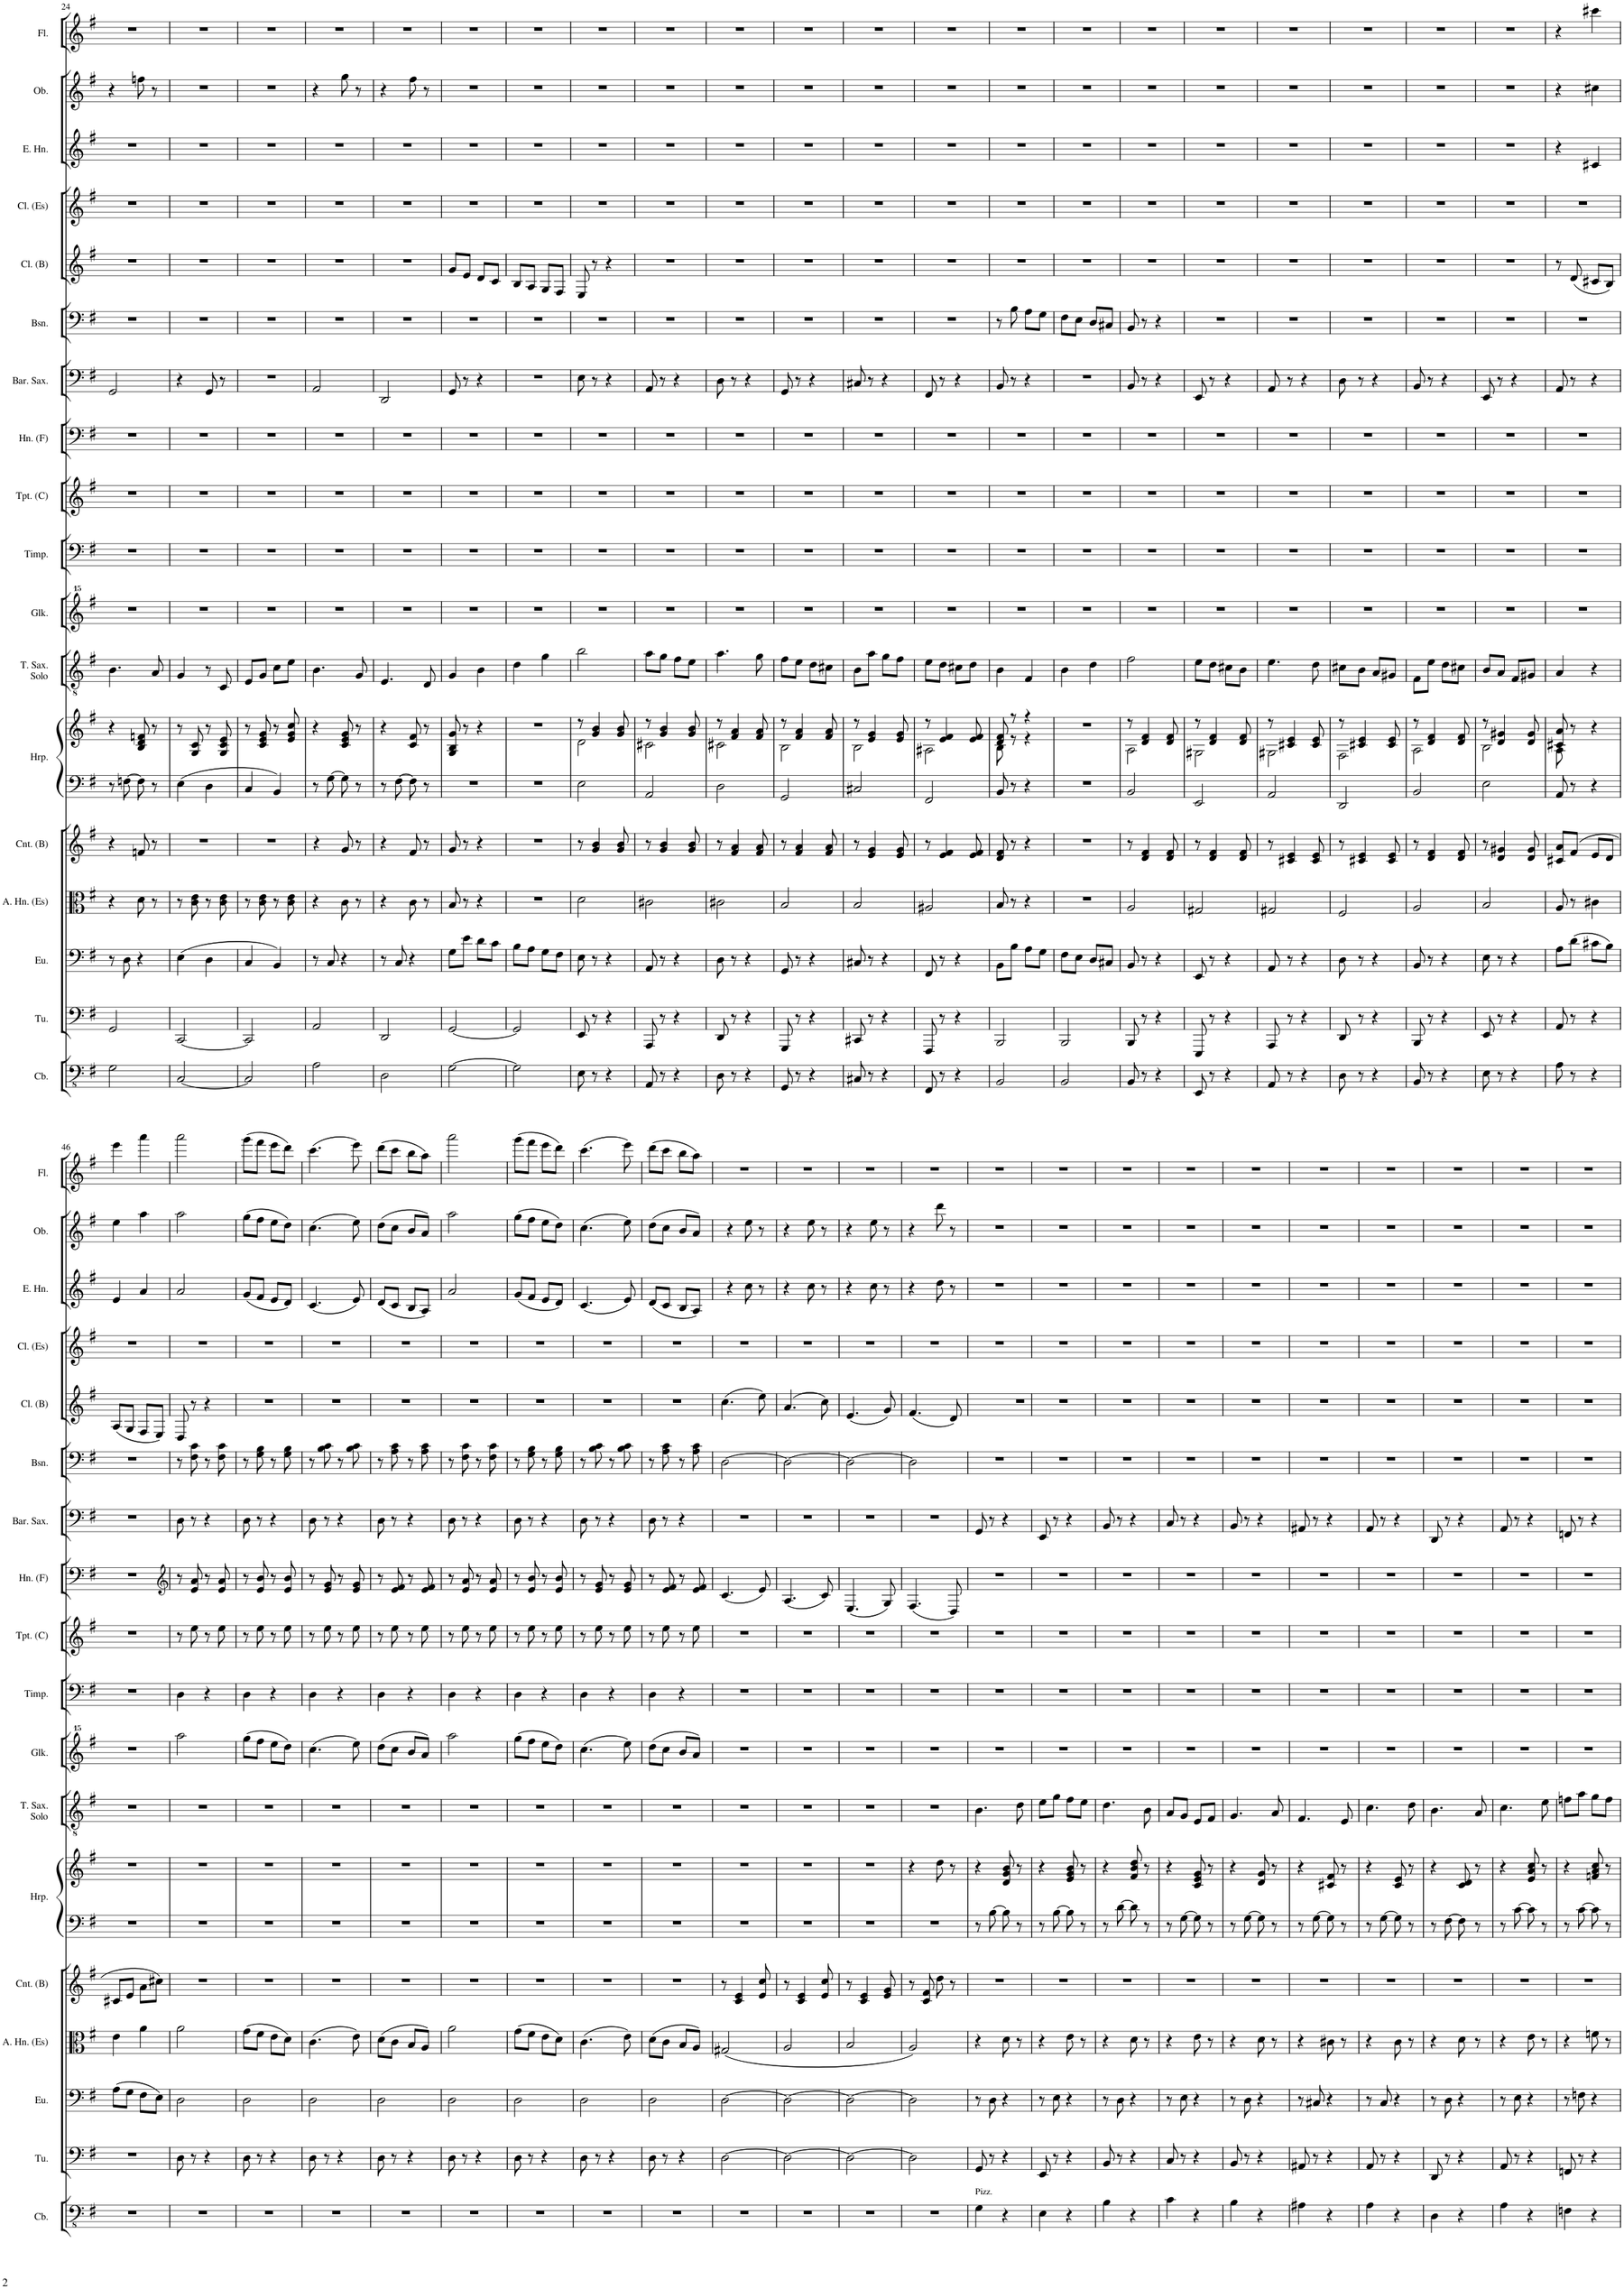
**kern	**kern	**kern	**kern	**kern	**kern	**kern	**kern	**kern	**kern	**kern	**kern	**kern	**kern	**kern	**kern	**kern	**kern	**kern
*part18	*part17	*part16	*part15	*part14	*part13	*part13	*part12	*part11	*part10	*part9	*part8	*part7	*part6	*part5	*part4	*part3	*part2	*part1
*staff19	*staff18	*staff17	*staff16	*staff15	*staff14	*staff13	*staff12	*staff11	*staff10	*staff9	*staff8	*staff7	*staff6	*staff5	*staff4	*staff3	*staff2	*staff1
*I"Double Bass	*I"Tuba	*I"Euphonium	*I"Alto Horn (Es)	*I"Cornet (B)	*I"Harp	*	*I"Tenor Saxophone           Solo	*I"Glockenspiel	*I"Timpani	*I"Trumpet (C)	*I"Horn (F)	*I"Baritone Saxophone	*I"Bassoon	*I"Clarinet (B)	*I"Clarinet (Es)	*I"English Horn	*I"Oboe	*I"Flute
*	*I'Tu.	*I'Eu.	*I'A. Hn. (Es)	*I'Cnt. (B)	*I'Hrp.	*	*I'T. Sax.   Solo	*I'Glk.	*I'Timp.	*I'Tpt. (C)	*I'Hn. (F)	*I'Bar. Sax.	*I'Bsn.	*I'Cl. (B)	*I'Cl. (Es)	*I'E. Hn.	*I'Ob.	*I'Fl.
!!LO:PB:g=z
*clefFv4	*clefF4	*clefF4	*clefC3	*clefG2	*clefF4	*clefG2	*clefGv2	*clefG^^2	*clefF4	*clefG2	*clefF4	*clefF4	*clefF4	*clefG2	*clefG2	*clefG2	*clefG2	*clefG2
*Trd7c12	*	*	*Trd5c9	*Trd1c2	*	*	*Trd5c9	*	*	*	*Trd4c7	*	*	*Trd1c2	*Trd-2c-3	*Trd4c7	*	*
*k[f#]	*k[f#]	*k[f#]	*k[f#]	*k[f#]	*k[f#]	*k[f#]	*k[f#]	*k[f#]	*k[f#]	*k[f#]	*k[f#]	*k[f#]	*k[f#]	*k[f#]	*k[f#]	*k[f#]	*k[f#]	*k[f#]
*M2/4	*M2/4	*M2/4	*M2/4	*M2/4	*M2/4	*M2/4	*M2/4	*M2/4	*M2/4	*M2/4	*M2/4	*M2/4	*M2/4	*M2/4	*M2/4	*M2/4	*M2/4	*M2/4
=24	=24	=24	=24	=24	=24	=24	=24	=24	=24	=24	=24	=24	=24	=24	=24	=24	=24	=24
2GG\	2GG/	8r	4r	4r	8r	4r	4.B\	2r	2r	2r	2r	2GG/	2r	2r	2r	2r	4r	2r
.	.	8D\	.	.	[8Fn\	.	.	.	.	.	.	.	.	.	.	.	.	.
.	.	4r	8d\	8fn/	8F\]	8B/ 8d/ 8fn/	.	.	.	.	.	.	.	.	.	.	8ffn\	.
.	.	.	8r	8r	8r	8r	8A/	.	.	.	.	.	.	.	.	.	8r	.
=25	=25	=25	=25	=25	=25	=25	=25	=25	=25	=25	=25	=25	=25	=25	=25	=25	=25	=25
[2CC/	[2CC/	(4E\	8r	2r	4E\	8r	4G/	2r	2r	2r	2r	4r	2r	2r	2r	2r	2r	2r
.	.	.	8c\ 8e\	.	.	8G/ 8c/	.	.	.	.	.	.	.	.	.	.	.	.
.	.	4D\	8r	.	4D\	8r	8r	.	.	.	.	8GG/	.	.	.	.	.	.
.	.	.	8c\ 8e\	.	.	8G/ 8c/ 8e/	8C/	.	.	.	.	8r	.	.	.	.	.	.
=26	=26	=26	=26	=26	=26	=26	=26	=26	=26	=26	=26	=26	=26	=26	=26	=26	=26	=26
2CC/]	2CC/]	4C/	8r	2r	4C/	8r	8E/L	2r	2r	2r	2r	2r	2r	2r	2r	2r	2r	2r
.	.	.	8c\ 8e\	.	.	8c/ 8e/ 8g/	8G/J	.	.	.	.	.	.	.	.	.	.	.
.	.	4BB/)	8r	.	4BB/	8r	8c\L	.	.	.	.	.	.	.	.	.	.	.
.	.	.	8c\ 8e\	.	.	8e/ 8g/ 8cc/	8e\J	.	.	.	.	.	.	.	.	.	.	.
=27	=27	=27	=27	=27	=27	=27	=27	=27	=27	=27	=27	=27	=27	=27	=27	=27	=27	=27
2AA\	2AA/	8r	4r	4r	8r	4r	4.B\	2r	2r	2r	2r	2AA/	2r	2r	2r	2r	4r	2r
.	.	8C/	.	.	[8G\	.	.	.	.	.	.	.	.	.	.	.	.	.
.	.	4r	8c\	8g/	8G\]	8c/ 8e/ 8g/	.	.	.	.	.	.	.	.	.	.	8gg\	.
.	.	.	8r	8r	8r	8r	8G/	.	.	.	.	.	.	.	.	.	8r	.
=28	=28	=28	=28	=28	=28	=28	=28	=28	=28	=28	=28	=28	=28	=28	=28	=28	=28	=28
2DD\	2DD/	8r	4r	4r	8r	4r	4.E/	2r	2r	2r	2r	2DD/	2r	2r	2r	2r	4r	2r
.	.	8C/	.	.	[8F#\	.	.	.	.	.	.	.	.	.	.	.	.	.
.	.	4r	8c\	8f#/	8F#\]	8c/ 8f#/	.	.	.	.	.	.	.	.	.	.	8ff#\	.
.	.	.	8r	8r	8r	8r	8D/	.	.	.	.	.	.	.	.	.	8r	.
=29	=29	=29	=29	=29	=29	=29	=29	=29	=29	=29	=29	=29	=29	=29	=29	=29	=29	=29
[2GG\	[2GG/	8G\L	8B/	8g/	2r	8G/ 8B/ 8g/	4G/	2r	2r	2r	2r	8GG/	2r	8g/L	2r	2r	2r	2r
.	.	8e\J	8r	8r	.	8r	.	.	.	.	.	8r	.	8e/J	.	.	.	.
.	.	8d\L	4r	4r	.	4r	4B\	.	.	.	.	4r	.	8d/L	.	.	.	.
.	.	8c\J	.	.	.	.	.	.	.	.	.	.	.	8c/J	.	.	.	.
=30	=30	=30	=30	=30	=30	=30	=30	=30	=30	=30	=30	=30	=30	=30	=30	=30	=30	=30
2GG\]	2GG/]	8B\L	2r	2r	2r	2r	4d\	2r	2r	2r	2r	2r	2r	8B/L	2r	2r	2r	2r
.	.	8A\J	.	.	.	.	.	.	.	.	.	.	.	8A/J	.	.	.	.
.	.	8G\L	.	.	.	.	4g\	.	.	.	.	.	.	8G/L	.	.	.	.
.	.	8F#\J	.	.	.	.	.	.	.	.	.	.	.	8F#/J	.	.	.	.
=31	=31	=31	=31	=31	=31	=31	=31	=31	=31	=31	=31	=31	=31	=31	=31	=31	=31	=31
*	*	*	*	*	*	*^	*	*	*	*	*	*	*	*	*	*	*	*
8EE\	8EE/	8E\	2d\	8r	2E\	8r	2d\	2b\	2r	2r	2r	2r	8E\	2r	8E/	2r	2r	2r	2r
8r	8r	8r	.	4g/ 4b/	.	4g/ 4b/	.	.	.	.	.	.	8r	.	8r	.	.	.	.
4r	4r	4r	.	.	.	.	.	.	.	.	.	.	4r	.	4r	.	.	.	.
.	.	.	.	8g/ 8b/	.	8g/ 8b/	.	.	.	.	.	.	.	.	.	.	.	.	.
=32	=32	=32	=32	=32	=32	=32	=32	=32	=32	=32	=32	=32	=32	=32	=32	=32	=32	=32	=32
8AAA/	8AAA/	8AA/	2c#X\	8r	2AA/	8r	2c#X\	8a\L	2r	2r	2r	2r	8AA/	2r	2r	2r	2r	2r	2r
8r	8r	8r	.	4g/ 4b/	.	4g/ 4b/	.	8g\J	.	.	.	.	8r	.	.	.	.	.	.
4r	4r	4r	.	.	.	.	.	8f#\L	.	.	.	.	4r	.	.	.	.	.	.
.	.	.	.	8g/ 8b/	.	8g/ 8b/	.	8e\J	.	.	.	.	.	.	.	.	.	.	.
=33	=33	=33	=33	=33	=33	=33	=33	=33	=33	=33	=33	=33	=33	=33	=33	=33	=33	=33	=33
8DD\	8DD/	8D\	2c#X\	8r	2D\	8r	2c#X\	4.a\	2r	2r	2r	2r	8D\	2r	2r	2r	2r	2r	2r
8r	8r	8r	.	4f#/ 4a/	.	4f#/ 4a/	.	.	.	.	.	.	8r	.	.	.	.	.	.
4r	4r	4r	.	.	.	.	.	.	.	.	.	.	4r	.	.	.	.	.	.
.	.	.	.	8f#/ 8a/	.	8f#/ 8a/	.	8g\	.	.	.	.	.	.	.	.	.	.	.
=34	=34	=34	=34	=34	=34	=34	=34	=34	=34	=34	=34	=34	=34	=34	=34	=34	=34	=34	=34
8GGG/	8GGG/	8GG/	2B/	8r	2GG/	8r	2B\	8f#\L	2r	2r	2r	2r	8GG/	2r	2r	2r	2r	2r	2r
8r	8r	8r	.	4f#/ 4a/	.	4f#/ 4a/	.	8e\J	.	.	.	.	8r	.	.	.	.	.	.
4r	4r	4r	.	.	.	.	.	8d\L	.	.	.	.	4r	.	.	.	.	.	.
.	.	.	.	8f#/ 8a/	.	8f#/ 8a/	.	8c#X\J	.	.	.	.	.	.	.	.	.	.	.
=35	=35	=35	=35	=35	=35	=35	=35	=35	=35	=35	=35	=35	=35	=35	=35	=35	=35	=35	=35
8CC#X/	8CC#X/	8C#X/	2B/	8r	2C#X/	8r	2B\	8B\L	2r	2r	2r	2r	8C#X/	2r	2r	2r	2r	2r	2r
8r	8r	8r	.	4e/ 4g/	.	4e/ 4g/	.	8a\J	.	.	.	.	8r	.	.	.	.	.	.
4r	4r	4r	.	.	.	.	.	8g\L	.	.	.	.	4r	.	.	.	.	.	.
.	.	.	.	8e/ 8g/	.	8e/ 8g/	.	8f#\J	.	.	.	.	.	.	.	.	.	.	.
=36	=36	=36	=36	=36	=36	=36	=36	=36	=36	=36	=36	=36	=36	=36	=36	=36	=36	=36	=36
8FFF#/	8FFF#/	8FF#/	2A#X/	8r	2FF#/	8r	2A#X\	8e\L	2r	2r	2r	2r	8FF#/	2r	2r	2r	2r	2r	2r
8r	8r	8r	.	4e/ 4f#/	.	4e/ 4f#/	.	8d\J	.	.	.	.	8r	.	.	.	.	.	.
4r	4r	4r	.	.	.	.	.	8c#X\L	.	.	.	.	4r	.	.	.	.	.	.
.	.	.	.	8e/ 8f#/	.	8e/ 8f#/	.	8d\J	.	.	.	.	.	.	.	.	.	.	.
=37	=37	=37	=37	=37	=37	=37	=37	=37	=37	=37	=37	=37	=37	=37	=37	=37	=37	=37	=37
2BBB/	2BBB/	8BB\L	8B/	8d/ 8f#/	8BB/	8d/ 8f#/	8B\	4B\	2r	2r	2r	2r	8BB/	8r	2r	2r	2r	2r	2r
.	.	8B\J	8r	8r	8r	8r	8r	.	.	.	.	.	8r	8B\	.	.	.	.	.
.	.	8A\L	4r	4r	4r	4r	4r	4F#/	.	.	.	.	4r	8A\L	.	.	.	.	.
.	.	8G\J	.	.	.	.	.	.	.	.	.	.	.	8G\J	.	.	.	.	.
*	*	*	*	*	*	*v	*v	*	*	*	*	*	*	*	*	*	*	*	*
=38	=38	=38	=38	=38	=38	=38	=38	=38	=38	=38	=38	=38	=38	=38	=38	=38	=38	=38
2BBB/	2BBB/	8F#\L	2r	2r	2r	2r	4B\	2r	2r	2r	2r	2r	8F#\L	2r	2r	2r	2r	2r
.	.	8E\J	.	.	.	.	.	.	.	.	.	.	8E\J	.	.	.	.	.
.	.	8D/L	.	.	.	.	4d\	.	.	.	.	.	8D/L	.	.	.	.	.
.	.	8C#X/J	.	.	.	.	.	.	.	.	.	.	8C#X/J	.	.	.	.	.
=39	=39	=39	=39	=39	=39	=39	=39	=39	=39	=39	=39	=39	=39	=39	=39	=39	=39	=39
*	*	*	*	*	*	*^	*	*	*	*	*	*	*	*	*	*	*	*
8BBB/	8BBB/	8BB/	2A/	8r	2BB/	8r	2A\	2f#\	2r	2r	2r	2r	8BB/	8BB/	2r	2r	2r	2r	2r
8r	8r	8r	.	4d/ 4f#/	.	4d/ 4f#/	.	.	.	.	.	.	8r	8r	.	.	.	.	.
4r	4r	4r	.	.	.	.	.	.	.	.	.	.	4r	4r	.	.	.	.	.
.	.	.	.	8d/ 8f#/	.	8d/ 8f#/	.	.	.	.	.	.	.	.	.	.	.	.	.
=40	=40	=40	=40	=40	=40	=40	=40	=40	=40	=40	=40	=40	=40	=40	=40	=40	=40	=40	=40
8EEE/	8EEE/	8EE/	2G#X/	8r	2EE/	8r	2G#X\	8e\L	2r	2r	2r	2r	8EE/	2r	2r	2r	2r	2r	2r
8r	8r	8r	.	4d/ 4f#/	.	4d/ 4f#/	.	8d\J	.	.	.	.	8r	.	.	.	.	.	.
4r	4r	4r	.	.	.	.	.	8c#X\L	.	.	.	.	4r	.	.	.	.	.	.
.	.	.	.	8d/ 8f#/	.	8d/ 8f#/	.	8B\J	.	.	.	.	.	.	.	.	.	.	.
=41	=41	=41	=41	=41	=41	=41	=41	=41	=41	=41	=41	=41	=41	=41	=41	=41	=41	=41	=41
8AAA/	8AAA/	8AA/	2G#X/	8r	2AA/	8r	2G#X\	4.e\	2r	2r	2r	2r	8AA/	2r	2r	2r	2r	2r	2r
8r	8r	8r	.	4c#X/ 4e/	.	4c#X/ 4e/	.	.	.	.	.	.	8r	.	.	.	.	.	.
4r	4r	4r	.	.	.	.	.	.	.	.	.	.	4r	.	.	.	.	.	.
.	.	.	.	8c#/ 8e/	.	8c#/ 8e/	.	8d\	.	.	.	.	.	.	.	.	.	.	.
=42	=42	=42	=42	=42	=42	=42	=42	=42	=42	=42	=42	=42	=42	=42	=42	=42	=42	=42	=42
8DD\	8DD/	8D\	2F#/	8r	2DD/	8r	2F#\	8c#X\L	2r	2r	2r	2r	8D\	2r	2r	2r	2r	2r	2r
8r	8r	8r	.	4c#X/ 4e/	.	4c#X/ 4e/	.	8B\J	.	.	.	.	8r	.	.	.	.	.	.
4r	4r	4r	.	.	.	.	.	8A/L	.	.	.	.	4r	.	.	.	.	.	.
.	.	.	.	8c#/ 8e/	.	8c#/ 8e/	.	8G#X/J	.	.	.	.	.	.	.	.	.	.	.
=43	=43	=43	=43	=43	=43	=43	=43	=43	=43	=43	=43	=43	=43	=43	=43	=43	=43	=43	=43
8BBB/	8BBB/	8BB/	2A/	8r	2BB/	8r	2A\	8F#\L	2r	2r	2r	2r	8BB/	2r	2r	2r	2r	2r	2r
8r	8r	8r	.	4d/ 4f#/	.	4d/ 4f#/	.	8e\J	.	.	.	.	8r	.	.	.	.	.	.
4r	4r	4r	.	.	.	.	.	8d\L	.	.	.	.	4r	.	.	.	.	.	.
.	.	.	.	8d/ 8f#/	.	8d/ 8f#/	.	8c#X\J	.	.	.	.	.	.	.	.	.	.	.
=44	=44	=44	=44	=44	=44	=44	=44	=44	=44	=44	=44	=44	=44	=44	=44	=44	=44	=44	=44
8EE\	8EE/	8E\	2B/	8r	2E\	8r	2B\	8B/L	2r	2r	2r	2r	8EE/	2r	2r	2r	2r	2r	2r
8r	8r	8r	.	4d/ 4g#X/	.	4d/ 4g#X/	.	8A/J	.	.	.	.	8r	.	.	.	.	.	.
4r	4r	4r	.	.	.	.	.	8F#/L	.	.	.	.	4r	.	.	.	.	.	.
.	.	.	.	8d/ 8g#/	.	8d/ 8g#/	.	8G#X/J	.	.	.	.	.	.	.	.	.	.	.
=45	=45	=45	=45	=45	=45	=45	=45	=45	=45	=45	=45	=45	=45	=45	=45	=45	=45	=45	=45
8AA\	8AA/	8A\L	8A/	8c#X/ 8a/L	8AA/	8c#X/ 8a/	8A\	4A/	2r	2r	2r	2r	8AA/	2r	8r	2r	4r	4r	4r
8r	8r	(8d\J	8r	(8f#/J	8r	8r	4.ryy	.	.	.	.	.	8r	.	(8d/	.	.	.	.
4r	4r	8c#X\L	4c#X\	8e/L	4r	4r	.	4r	.	.	.	.	4r	.	8c#X/L	.	4c#X/	4cc#X\	4ccc#X\
.	.	8B\J)	.	8d/J	.	.	.	.	.	.	.	.	.	.	8B/J)	.	.	.	.
*	*	*	*	*	*	*v	*v	*	*	*	*	*	*	*	*	*	*	*	*
!!LO:LB:g=z
=46	=46	=46	=46	=46	=46	=46	=46	=46	=46	=46	=46	=46	=46	=46	=46	=46	=46	=46
2r	2r	(8A\L	4e\	8c#X/L	2r	2r	2r	2r	2r	2r	2r	2r	2r	(8A/L	2r	4e/	4ee\	4eee\
.	.	8G\J	.	8e/J	.	.	.	.	.	.	.	.	.	8G/J	.	.	.	.
.	.	8F#\L	4a\	8a\L	.	.	.	.	.	.	.	.	.	8F#/L	.	4a/	4aa\	4aaa\
.	.	8E\J)	.	8cc#X\J)	.	.	.	.	.	.	.	.	.	8E/J)	.	.	.	.
=47	=47	=47	=47	=47	=47	=47	=47	=47	=47	=47	=47	=47	=47	=47	=47	=47	=47	=47
*	*	*	*	*	*	*	*	*	*	*	*clefG2	*	*	*	*	*	*	*
2r	8D\	2D\	2a\	2r	2r	2r	2r	2aaaa\	4D\	8r	8r	8D\	8r	8D/	2r	2a/	2aa\	2aaa\
.	8r	.	.	.	.	.	.	.	.	8ee\	8e/ 8a/	8r	8F#\ 8c\	8r	.	.	.	.
.	4r	.	.	.	.	.	.	.	4r	8r	8r	4r	8r	4r	.	.	.	.
.	.	.	.	.	.	.	.	.	.	8ee\	8e/ 8a/	.	8F#\ 8c\	.	.	.	.	.
=48	=48	=48	=48	=48	=48	=48	=48	=48	=48	=48	=48	=48	=48	=48	=48	=48	=48	=48
2r	8D\	2D\	(8g\L	2r	2r	2r	2r	(8gggg\L	4D\	8r	8r	8D\	8r	2r	2r	(8g/L	(8gg\L	(8ggg\L
.	8r	.	8f#\J	.	.	.	.	8ffff#\J	.	8ee\	8e/ 8b/	8r	8G\ 8B\	.	.	8f#/J	8ff#\J	8fff#\J
.	4r	.	8e\L	.	.	.	.	8eeee\L	4r	8r	8r	4r	8r	.	.	8e/L	8ee\L	8eee\L
.	.	.	8d\J)	.	.	.	.	8dddd\J)	.	8ee\	8e/ 8b/	.	8G\ 8B\	.	.	8d/J)	8dd\J)	8ddd\J)
=49	=49	=49	=49	=49	=49	=49	=49	=49	=49	=49	=49	=49	=49	=49	=49	=49	=49	=49
2r	8D\	2D\	(4.c\	2r	2r	2r	2r	(4.cccc\	4D\	8r	8r	8D\	8r	2r	2r	(4.c/	(4.cc\	(4.ccc\
.	8r	.	.	.	.	.	.	.	.	8ee\	8e/ 8g/	8r	8B\ 8c\	.	.	.	.	.
.	4r	.	.	.	.	.	.	.	4r	8r	8r	4r	8r	.	.	.	.	.
.	.	.	8e\)	.	.	.	.	8eeee\)	.	8ee\	8e/ 8g/	.	8B\ 8c\	.	.	8e/)	8ee\)	8eee\)
=50	=50	=50	=50	=50	=50	=50	=50	=50	=50	=50	=50	=50	=50	=50	=50	=50	=50	=50
2r	8D\	2D\	(8d\L	2r	2r	2r	2r	(8dddd\L	4D\	8r	8r	8D\	8r	2r	2r	(8d/L	(8dd\L	(8ddd\L
.	8r	.	8c\J	.	.	.	.	8cccc\J	.	8ee\	8e/ 8f#/	8r	8A\ 8c\	.	.	8c/J	8cc\J	8ccc\J
.	4r	.	8B/L	.	.	.	.	8bbb/L	4r	8r	8r	4r	8r	.	.	8B/L	8b/L	8bb\L
.	.	.	8A/J)	.	.	.	.	8aaa/J)	.	8ee\	8e/ 8f#/	.	8A\ 8c\	.	.	8A/J)	8a/J)	8aa\J)
=51	=51	=51	=51	=51	=51	=51	=51	=51	=51	=51	=51	=51	=51	=51	=51	=51	=51	=51
2r	8D\	2D\	2a\	2r	2r	2r	2r	2aaaa\	4D\	8r	8r	8D\	8r	2r	2r	2a/	2aa\	2aaa\
.	8r	.	.	.	.	.	.	.	.	8ee\	8e/ 8a/	8r	8F#\ 8c\	.	.	.	.	.
.	4r	.	.	.	.	.	.	.	4r	8r	8r	4r	8r	.	.	.	.	.
.	.	.	.	.	.	.	.	.	.	8ee\	8e/ 8a/	.	8F#\ 8c\	.	.	.	.	.
=52	=52	=52	=52	=52	=52	=52	=52	=52	=52	=52	=52	=52	=52	=52	=52	=52	=52	=52
2r	8D\	2D\	(8g\L	2r	2r	2r	2r	(8gggg\L	4D\	8r	8r	8D\	8r	2r	2r	(8g/L	(8gg\L	(8ggg\L
.	8r	.	8f#\J	.	.	.	.	8ffff#\J	.	8ee\	8e/ 8b/	8r	8G\ 8B\	.	.	8f#/J	8ff#\J	8fff#\J
.	4r	.	8e\L	.	.	.	.	8eeee\L	4r	8r	8r	4r	8r	.	.	8e/L	8ee\L	8eee\L
.	.	.	8d\J)	.	.	.	.	8dddd\J)	.	8ee\	8e/ 8b/	.	8G\ 8B\	.	.	8d/J)	8dd\J)	8ddd\J)
=53	=53	=53	=53	=53	=53	=53	=53	=53	=53	=53	=53	=53	=53	=53	=53	=53	=53	=53
2r	8D\	2D\	(4.c\	2r	2r	2r	2r	(4.cccc\	4D\	8r	8r	8D\	8r	2r	2r	(4.c/	(4.cc\	(4.ccc\
.	8r	.	.	.	.	.	.	.	.	8ee\	8e/ 8g/	8r	8B\ 8c\	.	.	.	.	.
.	4r	.	.	.	.	.	.	.	4r	8r	8r	4r	8r	.	.	.	.	.
.	.	.	8e\)	.	.	.	.	8eeee\)	.	8ee\	8e/ 8g/	.	8B\ 8c\	.	.	8e/)	8ee\)	8eee\)
=54	=54	=54	=54	=54	=54	=54	=54	=54	=54	=54	=54	=54	=54	=54	=54	=54	=54	=54
2r	8D\	2D\	(8d\L	2r	2r	2r	2r	(8dddd\L	4D\	8r	8r	8D\	8r	2r	2r	(8d/L	(8dd\L	(8ddd\L
.	8r	.	8c\J	.	.	.	.	8cccc\J	.	8ee\	8e/ 8f#/	8r	8A\ 8c\	.	.	8c/J	8cc\J	8ccc\J
.	4r	.	8B/L	.	.	.	.	8bbb/L	4r	8r	8r	4r	8r	.	.	8B/L	8b/L	8bb\L
.	.	.	8A/J)	.	.	.	.	8aaa/J)	.	8ee\	8e/ 8f#/	.	8A\ 8c\	.	.	8A/J)	8a/J)	8aa\J)
=55	=55	=55	=55	=55	=55	=55	=55	=55	=55	=55	=55	=55	=55	=55	=55	=55	=55	=55
2r	[2D\	[2D\	(2G#X/	8r	2r	2r	2r	2r	2r	2r	(4.c/	2r	[2D\	(4.cc\	2r	4r	4r	2r
.	.	.	.	4c/ 4e/	.	.	.	.	.	.	.	.	.	.	.	.	.	.
.	.	.	.	.	.	.	.	.	.	.	.	.	.	.	.	8cc\	8ee\	.
.	.	.	.	8e/ 8cc/	.	.	.	.	.	.	8e/)	.	.	8ee\)	.	8r	8r	.
=56	=56	=56	=56	=56	=56	=56	=56	=56	=56	=56	=56	=56	=56	=56	=56	=56	=56	=56
2r	2D\_	2D\_	2A/	8r	2r	2r	2r	2r	2r	2r	(4.A/	2r	2D\_	(4.a/	2r	4r	4r	2r
.	.	.	.	4c/ 4e/	.	.	.	.	.	.	.	.	.	.	.	.	.	.
.	.	.	.	.	.	.	.	.	.	.	.	.	.	.	.	8cc\	8ee\	.
.	.	.	.	8e/ 8cc/	.	.	.	.	.	.	8c/)	.	.	8cc\)	.	8r	8r	.
=57	=57	=57	=57	=57	=57	=57	=57	=57	=57	=57	=57	=57	=57	=57	=57	=57	=57	=57
2r	2D\_	2D\_	2B/	8r	2r	2r	2r	2r	2r	2r	(4.E/	2r	2D\_	(4.e/	2r	4r	4r	2r
.	.	.	.	4c/ 4e/	.	.	.	.	.	.	.	.	.	.	.	.	.	.
.	.	.	.	.	.	.	.	.	.	.	.	.	.	.	.	8cc\	8ee\	.
.	.	.	.	8e/ 8g/	.	.	.	.	.	.	8G/)	.	.	8g/)	.	8r	8r	.
=58	=58	=58	=58	=58	=58	=58	=58	=58	=58	=58	=58	=58	=58	=58	=58	=58	=58	=58
2r	2D\]	2D\]	2A/)	8r	2r	4r	2r	2r	2r	2r	(4.F#/	2r	2D\]	(4.f#/	2r	4r	4r	2r
.	.	.	.	8c/ 8f#/	.	.	.	.	.	.	.	.	.	.	.	.	.	.
.	.	.	.	8dd\	.	8dd\	.	.	.	.	.	.	.	.	.	8dd\	8ddd\	.
.	.	.	.	8r	.	8r	.	.	.	.	8D/)	.	.	8d/)	.	8r	8r	.
=59	=59	=59	=59	=59	=59	=59	=59	=59	=59	=59	=59	=59	=59	=59	=59	=59	=59	=59
!LO:TX:a:t=Pizz.	!	!	!	!	!	!	!	!	!	!	!	!	!	!	!	!	!	!
4GG\	8GG/	8r	4r	2r	8r	4r	4.B\	2r	2r	2r	2r	8GG/	2r	2r	2r	2r	2r	2r
.	8r	8D\	.	.	[8B\	.	.	.	.	.	.	8r	.	.	.	.	.	.
4r	4r	4r	8d\	.	8B\]	8d/ 8g/ 8b/	.	.	.	.	.	4r	.	.	.	.	.	.
.	.	.	8r	.	8r	8r	8d\	.	.	.	.	.	.	.	.	.	.	.
=60	=60	=60	=60	=60	=60	=60	=60	=60	=60	=60	=60	=60	=60	=60	=60	=60	=60	=60
4EE\	8EE/	8r	4r	2r	8r	4r	8e\L	2r	2r	2r	2r	8EE/	2r	2r	2r	2r	2r	2r
.	8r	8E\	.	.	[8B\	.	8g\J	.	.	.	.	8r	.	.	.	.	.	.
4r	4r	4r	8e\	.	8B\]	8e/ 8g/ 8b/	8f#\L	.	.	.	.	4r	.	.	.	.	.	.
.	.	.	8r	.	8r	8r	8e\J	.	.	.	.	.	.	.	.	.	.	.
=61	=61	=61	=61	=61	=61	=61	=61	=61	=61	=61	=61	=61	=61	=61	=61	=61	=61	=61
4BB\	8BB/	8r	4r	2r	8r	4r	4.d\	2r	2r	2r	2r	8BB/	2r	2r	2r	2r	2r	2r
.	8r	8D\	.	.	[8d\	.	.	.	.	.	.	8r	.	.	.	.	.	.
4r	4r	4r	8d\	.	8d\]	8f#/ 8b/ 8dd/	.	.	.	.	.	4r	.	.	.	.	.	.
.	.	.	8r	.	8r	8r	8B\	.	.	.	.	.	.	.	.	.	.	.
=62	=62	=62	=62	=62	=62	=62	=62	=62	=62	=62	=62	=62	=62	=62	=62	=62	=62	=62
4C\	8C/	8r	4r	2r	8r	4r	8A/L	2r	2r	2r	2r	8C/	2r	2r	2r	2r	2r	2r
.	8r	8E\	.	.	[8G\	.	8G/J	.	.	.	.	8r	.	.	.	.	.	.
4r	4r	4r	8e\	.	8G\]	8c/ 8e/ 8g/	8E/L	.	.	.	.	4r	.	.	.	.	.	.
.	.	.	8r	.	8r	8r	8F#/J	.	.	.	.	.	.	.	.	.	.	.
=63	=63	=63	=63	=63	=63	=63	=63	=63	=63	=63	=63	=63	=63	=63	=63	=63	=63	=63
4BB\	8BB/	8r	4r	2r	8r	4r	4.G/	2r	2r	2r	2r	8BB/	2r	2r	2r	2r	2r	2r
.	8r	8D\	.	.	[8G\	.	.	.	.	.	.	8r	.	.	.	.	.	.
4r	4r	4r	8d\	.	8G\]	8d/ 8g/	.	.	.	.	.	4r	.	.	.	.	.	.
.	.	.	8r	.	8r	8r	8A/	.	.	.	.	.	.	.	.	.	.	.
=64	=64	=64	=64	=64	=64	=64	=64	=64	=64	=64	=64	=64	=64	=64	=64	=64	=64	=64
4AA#X\	8AA#X/	8r	4r	2r	8r	4r	4.F#/	2r	2r	2r	2r	8AA#X/	2r	2r	2r	2r	2r	2r
.	8r	8C#X/	.	.	[8G\	.	.	.	.	.	.	8r	.	.	.	.	.	.
4r	4r	4r	8c#X\	.	8G\]	8c#X/ 8f#/	.	.	.	.	.	4r	.	.	.	.	.	.
.	.	.	8r	.	8r	8r	8E/	.	.	.	.	.	.	.	.	.	.	.
=65	=65	=65	=65	=65	=65	=65	=65	=65	=65	=65	=65	=65	=65	=65	=65	=65	=65	=65
4AA\	8AA/	8r	4r	2r	8r	4r	4.c\	2r	2r	2r	2r	8AA/	2r	2r	2r	2r	2r	2r
.	8r	8C/	.	.	[8G\	.	.	.	.	.	.	8r	.	.	.	.	.	.
4r	4r	4r	8c\	.	8G\]	8c/ 8e/	.	.	.	.	.	4r	.	.	.	.	.	.
.	.	.	8r	.	8r	8r	8d\	.	.	.	.	.	.	.	.	.	.	.
=66	=66	=66	=66	=66	=66	=66	=66	=66	=66	=66	=66	=66	=66	=66	=66	=66	=66	=66
4DD\	8DD/	8r	4r	2r	8r	4r	4.B\	2r	2r	2r	2r	8DD/	2r	2r	2r	2r	2r	2r
.	8r	8D\	.	.	[8F#\	.	.	.	.	.	.	8r	.	.	.	.	.	.
4r	4r	4r	8d\	.	8F#\]	8c/ 8d/	.	.	.	.	.	4r	.	.	.	.	.	.
.	.	.	8r	.	8r	8r	8A/	.	.	.	.	.	.	.	.	.	.	.
=67	=67	=67	=67	=67	=67	=67	=67	=67	=67	=67	=67	=67	=67	=67	=67	=67	=67	=67
4AA\	8AA/	8r	4r	2r	8r	4r	4.c\	2r	2r	2r	2r	8AA/	2r	2r	2r	2r	2r	2r
.	8r	8E\	.	.	[8c\	.	.	.	.	.	.	8r	.	.	.	.	.	.
4r	4r	4r	8e\	.	8c\]	8e/ 8a/ 8cc/	.	.	.	.	.	4r	.	.	.	.	.	.
.	.	.	8r	.	8r	8r	8e\	.	.	.	.	.	.	.	.	.	.	.
=68	=68	=68	=68	=68	=68	=68	=68	=68	=68	=68	=68	=68	=68	=68	=68	=68	=68	=68
4FFn\	8FFn/	8r	4r	2r	8r	4r	8fn\L	2r	2r	2r	2r	8FFn/	2r	2r	2r	2r	2r	2r
.	8r	8Fn\	.	.	[8c\	.	8a\J	.	.	.	.	8r	.	.	.	.	.	.
4r	4r	4r	8fn\	.	8c\]	8fn/ 8a/ 8cc/	8g\L	.	.	.	.	4r	.	.	.	.	.	.
.	.	.	8r	.	8r	8r	8f\J	.	.	.	.	.	.	.	.	.	.	.
=	=	=	=	=	=	=	=	=	=	=	=	=	=	=	=	=	=	=
*-	*-	*-	*-	*-	*-	*-	*-	*-	*-	*-	*-	*-	*-	*-	*-	*-	*-	*-
